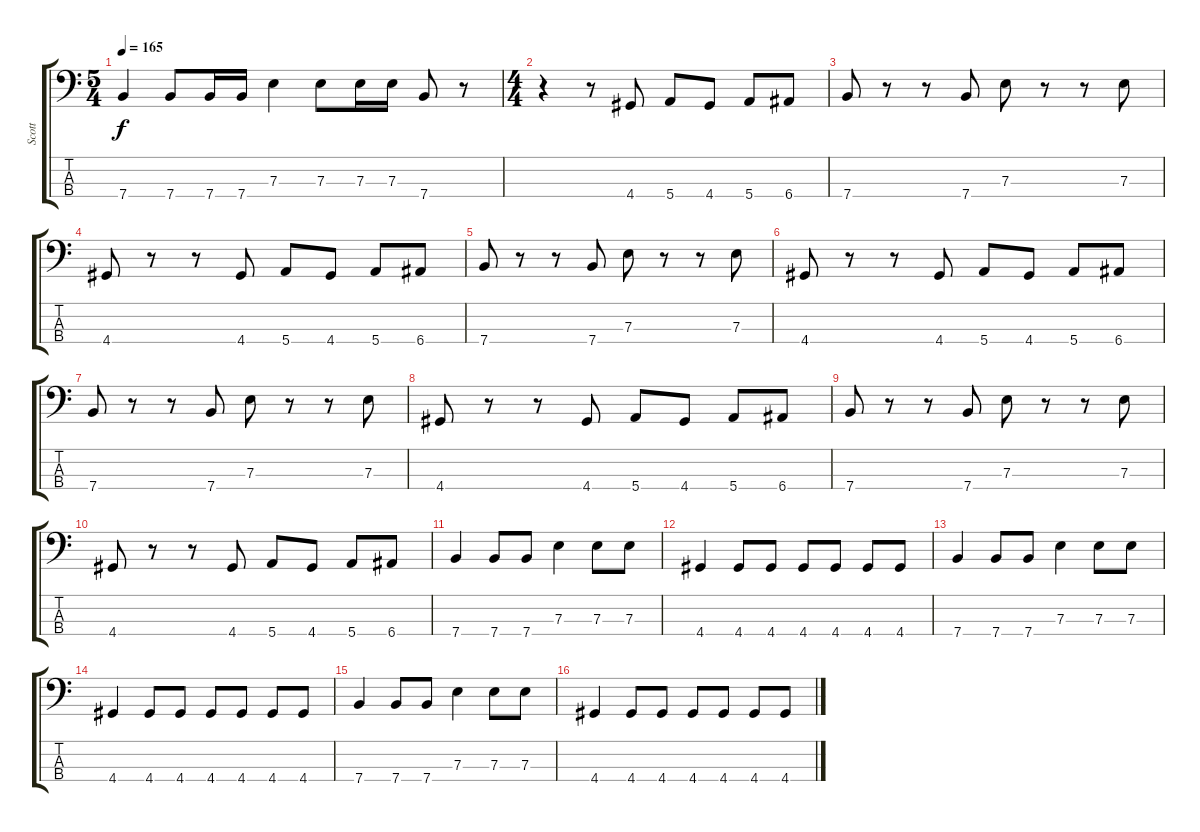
\track ("Scott" "Scott") {instrument electricbasspick}
\staff {score tabs}
\tuning (G2 D2 A1 E1) {hide}
\ts (5 4)
\tempo 165
\clef f4
\ks c
7.4.4{dy f instrument electricbasspick} 7.4.8 7.4.16 7.4.16 7.3.4 7.3.8 7.3.16 7.3.16 7.4.8 r.8 |
\ts (4 4)
r.4 r.8 4.4.8 5.4.8 4.4.8 5.4.8 6.4.8 |
7.4.8 r.8 r.8 7.4.8 7.3.8 r.8 r.8 7.3.8 |
4.4.8 r.8 r.8 4.4.8 5.4.8 4.4.8 5.4.8 6.4.8 |
7.4.8 r.8 r.8 7.4.8 7.3.8 r.8 r.8 7.3.8 |
4.4.8 r.8 r.8 4.4.8 5.4.8 4.4.8 5.4.8 6.4.8 |
7.4.8 r.8 r.8 7.4.8 7.3.8 r.8 r.8 7.3.8 |
4.4.8 r.8 r.8 4.4.8 5.4.8 4.4.8 5.4.8 6.4.8 |
7.4.8 r.8 r.8 7.4.8 7.3.8 r.8 r.8 7.3.8 |
4.4.8 r.8 r.8 4.4.8 5.4.8 4.4.8 5.4.8 6.4.8 |
7.4.4 7.4.8 7.4.8 7.3.4 7.3.8 7.3.8 |
4.4.4 4.4.8 4.4.8 4.4.8 4.4.8 4.4.8 4.4.8 |
7.4.4 7.4.8 7.4.8 7.3.4 7.3.8 7.3.8 |
4.4.4 4.4.8 4.4.8 4.4.8 4.4.8 4.4.8 4.4.8 |
7.4.4 7.4.8 7.4.8 7.3.4 7.3.8 7.3.8 |
4.4.4 4.4.8 4.4.8 4.4.8 4.4.8 4.4.8 4.4.8
